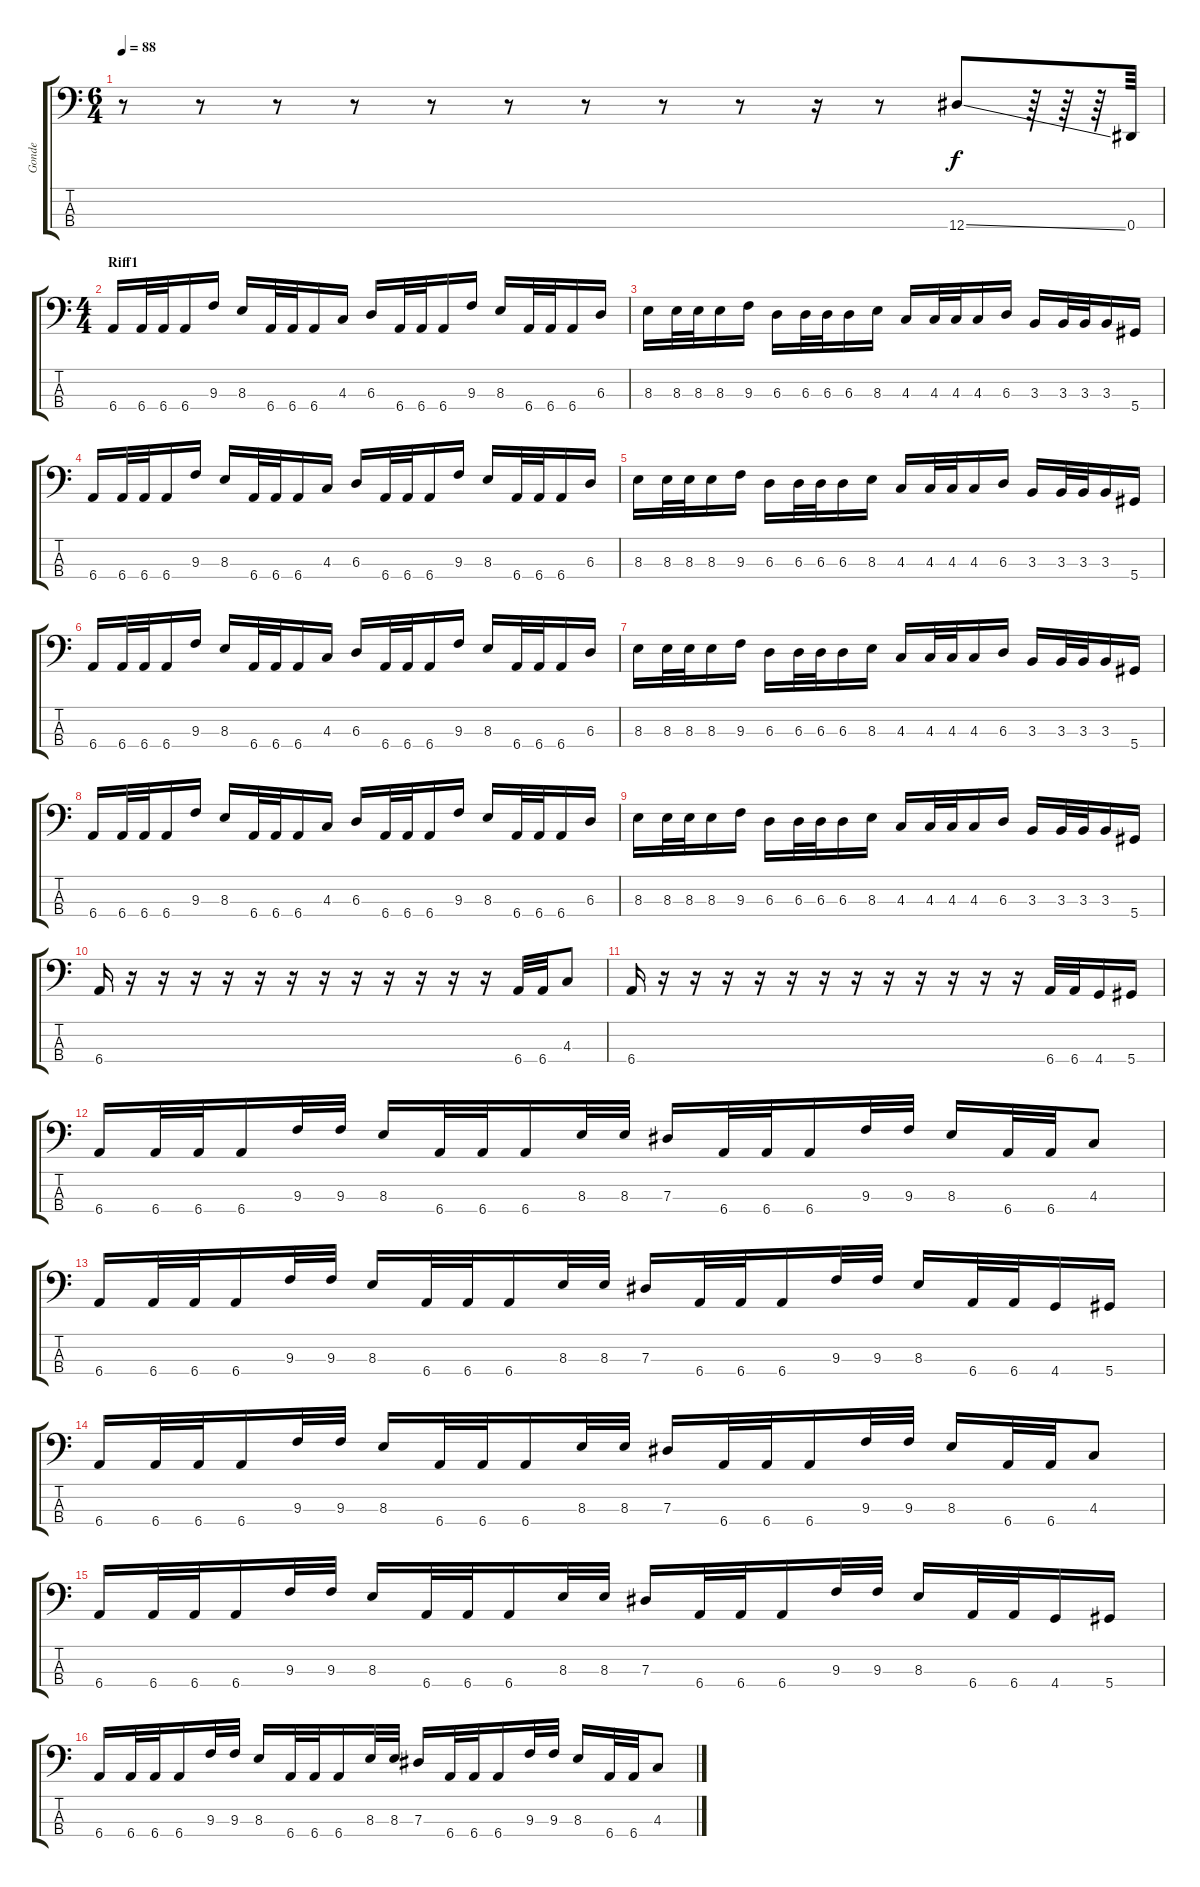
\track ("Gonde" "Gonde") {instrument electricbasspick}
\staff {score tabs}
\tuning (Gb2 Db2 Ab1 Eb1) {hide}
\ts (6 4)
\tempo 88
\clef f4
\ks c
r.8{dy f instrument electricbasspick} r.8 r.8 r.8 r.8 r.8 r.8 r.8 r.8 r.16 r.8 12.4{ss}.8 r.64 r.64 r.64 0.4.64 |
\ts (4 4)
\section ("" "Riff1")
6.4.16 6.4.32 6.4.32 6.4.16 9.3.16 8.3.16 6.4.32 6.4.32 6.4.16 4.3.16 6.3.16 6.4.32 6.4.32 6.4.16 9.3.16 8.3.16 6.4.32 6.4.32 6.4.16 6.3.16 |
8.3.16 8.3.32 8.3.32 8.3.16 9.3.16 6.3.16 6.3.32 6.3.32 6.3.16 8.3.16 4.3.16 4.3.32 4.3.32 4.3.16 6.3.16 3.3.16 3.3.32 3.3.32 3.3.16 5.4.16 |
6.4.16 6.4.32 6.4.32 6.4.16 9.3.16 8.3.16 6.4.32 6.4.32 6.4.16 4.3.16 6.3.16 6.4.32 6.4.32 6.4.16 9.3.16 8.3.16 6.4.32 6.4.32 6.4.16 6.3.16 |
8.3.16 8.3.32 8.3.32 8.3.16 9.3.16 6.3.16 6.3.32 6.3.32 6.3.16 8.3.16 4.3.16 4.3.32 4.3.32 4.3.16 6.3.16 3.3.16 3.3.32 3.3.32 3.3.16 5.4.16 |
6.4.16 6.4.32 6.4.32 6.4.16 9.3.16 8.3.16 6.4.32 6.4.32 6.4.16 4.3.16 6.3.16 6.4.32 6.4.32 6.4.16 9.3.16 8.3.16 6.4.32 6.4.32 6.4.16 6.3.16 |
8.3.16 8.3.32 8.3.32 8.3.16 9.3.16 6.3.16 6.3.32 6.3.32 6.3.16 8.3.16 4.3.16 4.3.32 4.3.32 4.3.16 6.3.16 3.3.16 3.3.32 3.3.32 3.3.16 5.4.16 |
6.4.16 6.4.32 6.4.32 6.4.16 9.3.16 8.3.16 6.4.32 6.4.32 6.4.16 4.3.16 6.3.16 6.4.32 6.4.32 6.4.16 9.3.16 8.3.16 6.4.32 6.4.32 6.4.16 6.3.16 |
8.3.16 8.3.32 8.3.32 8.3.16 9.3.16 6.3.16 6.3.32 6.3.32 6.3.16 8.3.16 4.3.16 4.3.32 4.3.32 4.3.16 6.3.16 3.3.16 3.3.32 3.3.32 3.3.16 5.4.16 |
6.4.16 r.16 r.16 r.16 r.16 r.16 r.16 r.16 r.16 r.16 r.16 r.16 r.16 6.4.32 6.4.32 4.3.8 |
6.4.16 r.16 r.16 r.16 r.16 r.16 r.16 r.16 r.16 r.16 r.16 r.16 r.16 6.4.32 6.4.32 4.4.16 5.4.16 |
6.4.16 6.4.32 6.4.32 6.4.16 9.3.32 9.3.32 8.3.16 6.4.32 6.4.32 6.4.16 8.3.32 8.3.32 7.3.16 6.4.32 6.4.32 6.4.16 9.3.32 9.3.32 8.3.16 6.4.32 6.4.32 4.3.8 |
6.4.16 6.4.32 6.4.32 6.4.16 9.3.32 9.3.32 8.3.16 6.4.32 6.4.32 6.4.16 8.3.32 8.3.32 7.3.16 6.4.32 6.4.32 6.4.16 9.3.32 9.3.32 8.3.16 6.4.32 6.4.32 4.4.16 5.4.16 |
6.4.16 6.4.32 6.4.32 6.4.16 9.3.32 9.3.32 8.3.16 6.4.32 6.4.32 6.4.16 8.3.32 8.3.32 7.3.16 6.4.32 6.4.32 6.4.16 9.3.32 9.3.32 8.3.16 6.4.32 6.4.32 4.3.8 |
6.4.16 6.4.32 6.4.32 6.4.16 9.3.32 9.3.32 8.3.16 6.4.32 6.4.32 6.4.16 8.3.32 8.3.32 7.3.16 6.4.32 6.4.32 6.4.16 9.3.32 9.3.32 8.3.16 6.4.32 6.4.32 4.4.16 5.4.16 |
6.4.16 6.4.32 6.4.32 6.4.16 9.3.32 9.3.32 8.3.16 6.4.32 6.4.32 6.4.16 8.3.32 8.3.32 7.3.16 6.4.32 6.4.32 6.4.16 9.3.32 9.3.32 8.3.16 6.4.32 6.4.32 4.3.8
